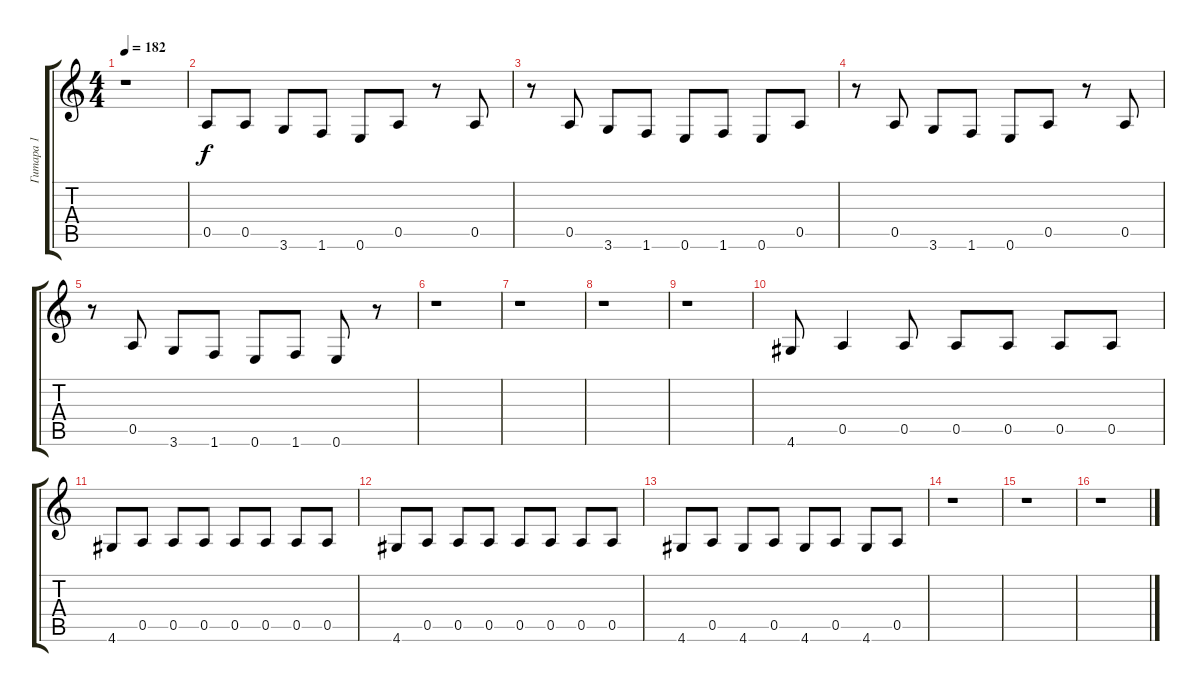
\track ("Гитара 1" "Гитара 1") {instrument electricguitarclean}
\staff {score tabs}
\tuning (E4 B3 G3 D3 A2 E2) {hide}
\ts (4 4)
\tempo 182
\clef g2
\ks c
r.1{dy f} |
0.5.8 0.5.8 3.6.8 1.6.8 0.6.8 0.5.8 r.8 0.5.8 |
r.8 0.5.8 3.6.8 1.6.8 0.6.8 1.6.8 0.6.8 0.5.8 |
r.8 0.5.8 3.6.8 1.6.8 0.6.8 0.5.8 r.8 0.5.8 |
r.8 0.5.8 3.6.8 1.6.8 0.6.8 1.6.8 0.6.8 r.8 |
r.1 |
r.1 |
r.1 |
r.1 |
4.6.8 0.5.4 0.5.8 0.5.8 0.5.8 0.5.8 0.5.8 |
4.6.8 0.5.8 0.5.8 0.5.8 0.5.8 0.5.8 0.5.8 0.5.8 |
4.6.8 0.5.8 0.5.8 0.5.8 0.5.8 0.5.8 0.5.8 0.5.8 |
4.6.8 0.5.8 4.6.8 0.5.8 4.6.8 0.5.8 4.6.8 0.5.8 |
r.1 |
r.1 |
r.1
